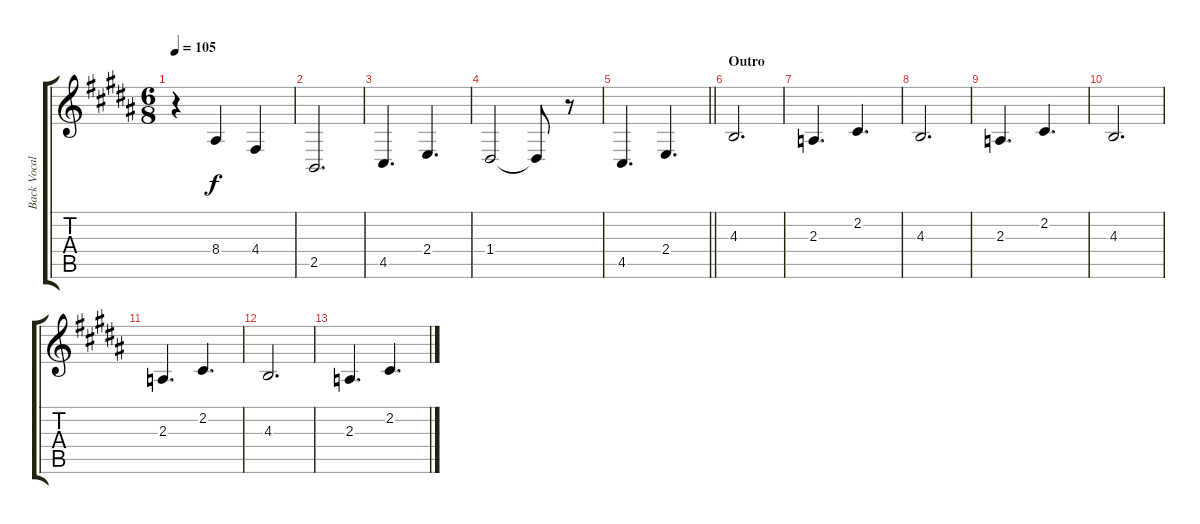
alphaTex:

\track ("Back Vocals" "Back Vocal") {instrument sopranosax}
\staff {score tabs}
\tuning (E4 B3 G3 D3 A2 E2) {hide}
\ts (6 8)
\tempo 105
\clef g2
\ks b
r.4{dy f} 8.4.4 4.4.4 |
2.5.2{d} |
4.5.4{d} 2.4.4{d} |
1.4.2 1.4{t}.8 r.8 |
\barLineRight lightlight
4.5.4{d} 2.4.4{d} |
\section ("" "Outro")
4.3.2{d} |
2.3.4{d} 2.2.4{d} |
4.3.2{d} |
2.3.4{d} 2.2.4{d} |
4.3.2{d volume 0} |
2.3.4{d} 2.2.4{d} |
4.3.2{d} |
2.3.4{d} 2.2.4{d}
